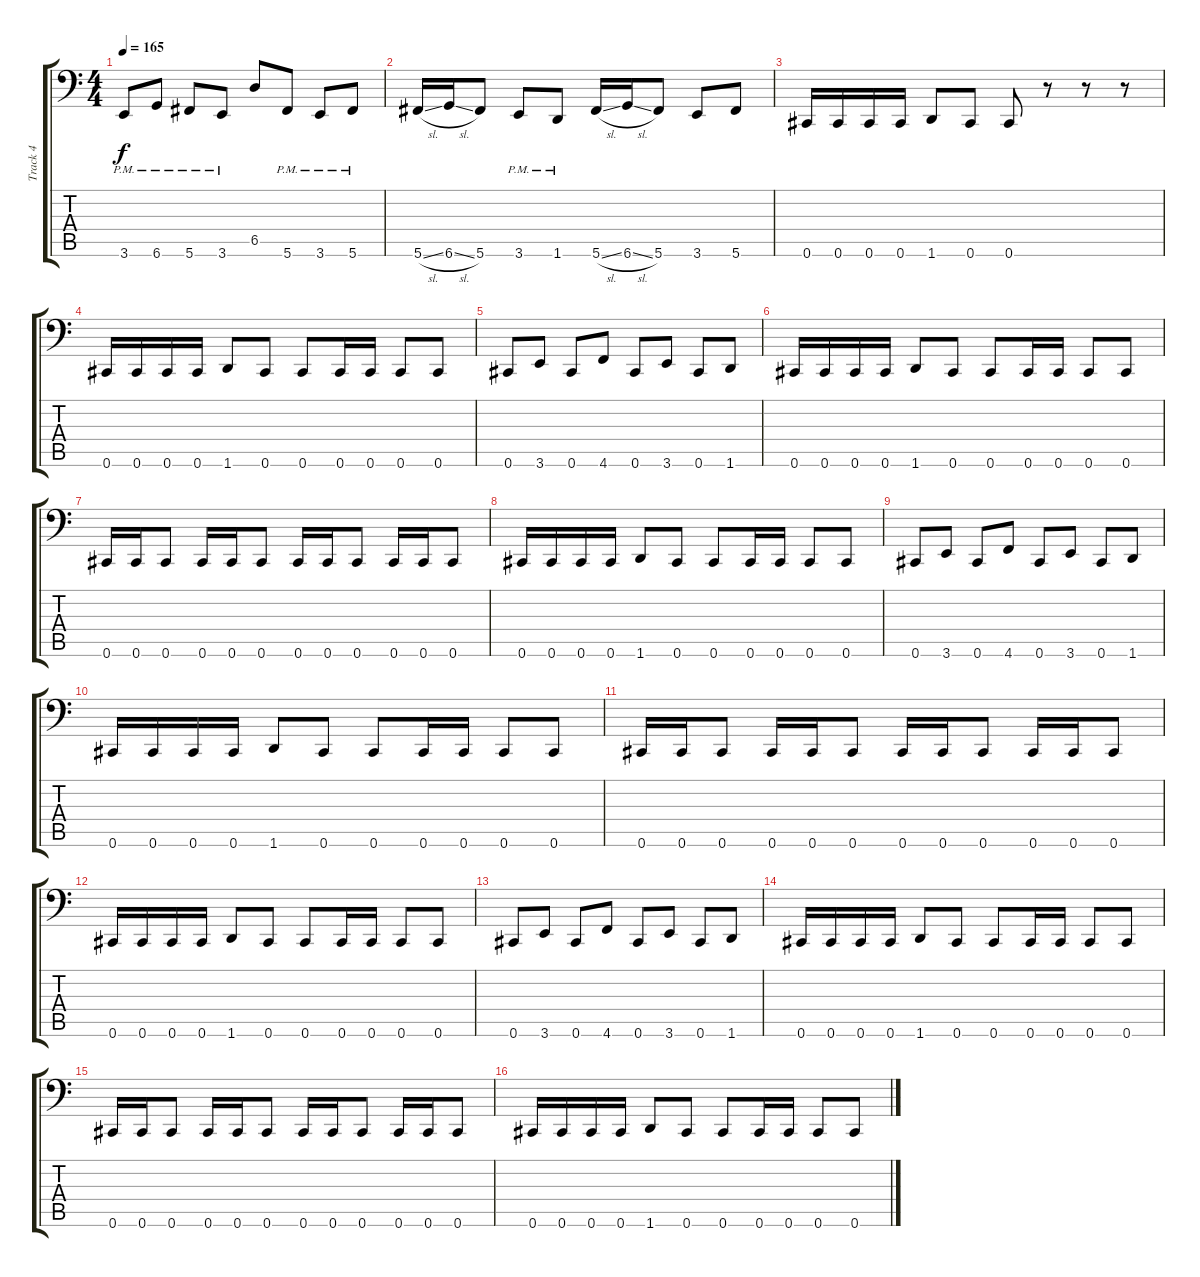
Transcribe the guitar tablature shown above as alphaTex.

\track ("Track 4" "Track 4") {instrument electricbasspick}
\staff {score tabs}
\tuning (Eb3 Bb2 Gb2 Db2 Ab1 Db1) {hide}
\ts (4 4)
\tempo 165
\clef f4
\ks c
3.6{pm}.8{dy f} 6.6{pm}.8 5.6{pm}.8 3.6{pm}.8 6.5.8 5.6{pm}.8 3.6{pm}.8 5.6{pm}.8 |
5.6{sl}.16 6.6{sl}.16 5.6.8 3.6{pm}.8 1.6{pm}.8 5.6{sl}.16 6.6{sl}.16 5.6.8 3.6.8 5.6.8 |
0.6.16 0.6.16 0.6.16 0.6.16 1.6.8 0.6.8 0.6.8 r.8 r.8 r.8 |
0.6.16 0.6.16 0.6.16 0.6.16 1.6.8 0.6.8 0.6.8 0.6.16 0.6.16 0.6.8 0.6.8 |
0.6.8 3.6.8 0.6.8 4.6.8 0.6.8 3.6.8 0.6.8 1.6.8 |
0.6.16 0.6.16 0.6.16 0.6.16 1.6.8 0.6.8 0.6.8 0.6.16 0.6.16 0.6.8 0.6.8 |
0.6.16 0.6.16 0.6.8 0.6.16 0.6.16 0.6.8 0.6.16 0.6.16 0.6.8 0.6.16 0.6.16 0.6.8 |
0.6.16 0.6.16 0.6.16 0.6.16 1.6.8 0.6.8 0.6.8 0.6.16 0.6.16 0.6.8 0.6.8 |
0.6.8 3.6.8 0.6.8 4.6.8 0.6.8 3.6.8 0.6.8 1.6.8 |
0.6.16 0.6.16 0.6.16 0.6.16 1.6.8 0.6.8 0.6.8 0.6.16 0.6.16 0.6.8 0.6.8 |
0.6.16 0.6.16 0.6.8 0.6.16 0.6.16 0.6.8 0.6.16 0.6.16 0.6.8 0.6.16 0.6.16 0.6.8 |
0.6.16 0.6.16 0.6.16 0.6.16 1.6.8 0.6.8 0.6.8 0.6.16 0.6.16 0.6.8 0.6.8 |
0.6.8 3.6.8 0.6.8 4.6.8 0.6.8 3.6.8 0.6.8 1.6.8 |
0.6.16 0.6.16 0.6.16 0.6.16 1.6.8 0.6.8 0.6.8 0.6.16 0.6.16 0.6.8 0.6.8 |
0.6.16 0.6.16 0.6.8 0.6.16 0.6.16 0.6.8 0.6.16 0.6.16 0.6.8 0.6.16 0.6.16 0.6.8 |
0.6.16 0.6.16 0.6.16 0.6.16 1.6.8 0.6.8 0.6.8 0.6.16 0.6.16 0.6.8 0.6.8
